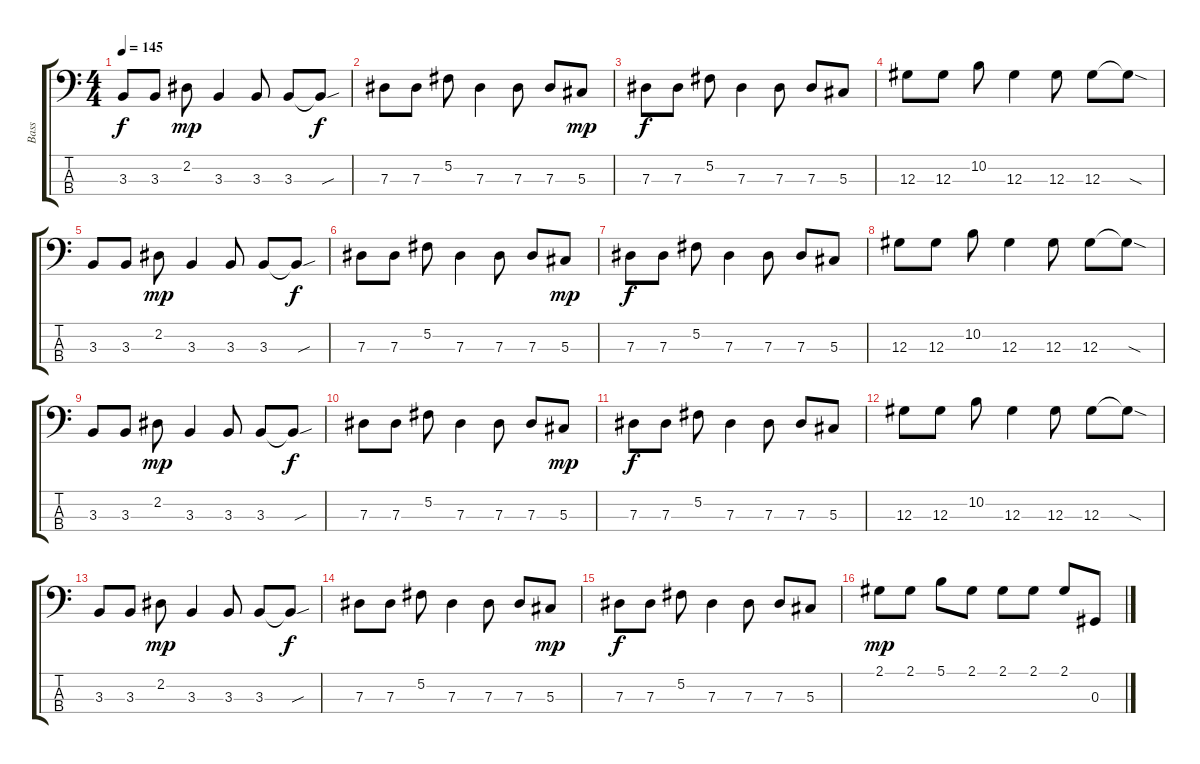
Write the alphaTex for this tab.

\track ("Bass " "Bass ") {instrument electricbassfinger}
\staff {score tabs}
\tuning (Gb2 Db2 Ab1 Eb1) {hide}
\ts (4 4)
\tempo 145
\clef f4
\ks c
3.3.8{dy f} 3.3.8 2.2.8{dy mp} 3.3.4 3.3.8 3.3.8 3.3{sou t}.8{dy f} |
7.3.8 7.3.8 5.2.8 7.3.4 7.3.8 7.3.8 5.3.8{dy mp} |
7.3.8{dy f} 7.3.8 5.2.8 7.3.4 7.3.8 7.3.8 5.3.8 |
12.3.8 12.3.8 10.2.8 12.3.4 12.3.8 12.3.8 12.3{sod t}.8 |
3.3.8 3.3.8 2.2.8{dy mp} 3.3.4 3.3.8 3.3.8 3.3{sou t}.8{dy f} |
7.3.8 7.3.8 5.2.8 7.3.4 7.3.8 7.3.8 5.3.8{dy mp} |
7.3.8{dy f} 7.3.8 5.2.8 7.3.4 7.3.8 7.3.8 5.3.8 |
12.3.8 12.3.8 10.2.8 12.3.4 12.3.8 12.3.8 12.3{sod t}.8 |
3.3.8 3.3.8 2.2.8{dy mp} 3.3.4 3.3.8 3.3.8 3.3{sou t}.8{dy f} |
7.3.8 7.3.8 5.2.8 7.3.4 7.3.8 7.3.8 5.3.8{dy mp} |
7.3.8{dy f} 7.3.8 5.2.8 7.3.4 7.3.8 7.3.8 5.3.8 |
12.3.8 12.3.8 10.2.8 12.3.4 12.3.8 12.3.8 12.3{sod t}.8 |
3.3.8 3.3.8 2.2.8{dy mp} 3.3.4 3.3.8 3.3.8 3.3{sou t}.8{dy f} |
7.3.8 7.3.8 5.2.8 7.3.4 7.3.8 7.3.8 5.3.8{dy mp} |
7.3.8{dy f} 7.3.8 5.2.8 7.3.4 7.3.8 7.3.8 5.3.8 |
2.1.8{dy mp} 2.1.8 5.1.8 2.1.8 2.1.8 2.1.8 2.1.8 0.3.8
